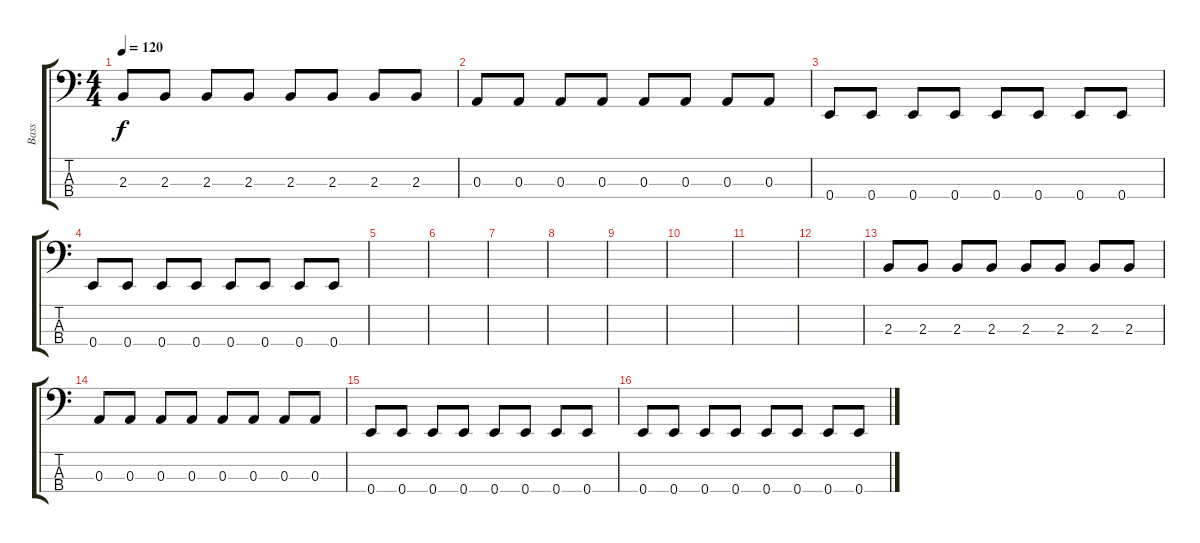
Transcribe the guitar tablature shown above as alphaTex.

\track ("Bass" "Bass") {instrument electricbassfinger}
\staff {score tabs}
\tuning (G2 D2 A1 E1) {hide}
\ts (4 4)
\tempo 120
\clef f4
\ks c
2.3.8{dy f} 2.3.8 2.3.8 2.3.8 2.3.8 2.3.8 2.3.8 2.3.8 |
0.3.8 0.3.8 0.3.8 0.3.8 0.3.8 0.3.8 0.3.8 0.3.8 |
0.4.8 0.4.8 0.4.8 0.4.8 0.4.8 0.4.8 0.4.8 0.4.8 |
0.4.8 0.4.8 0.4.8 0.4.8 0.4.8 0.4.8 0.4.8 0.4.8 |
|
|
|
|
|
|
|
|
2.3.8 2.3.8 2.3.8 2.3.8 2.3.8 2.3.8 2.3.8 2.3.8 |
0.3.8 0.3.8 0.3.8 0.3.8 0.3.8 0.3.8 0.3.8 0.3.8 |
0.4.8 0.4.8 0.4.8 0.4.8 0.4.8 0.4.8 0.4.8 0.4.8 |
0.4.8 0.4.8 0.4.8 0.4.8 0.4.8 0.4.8 0.4.8 0.4.8
